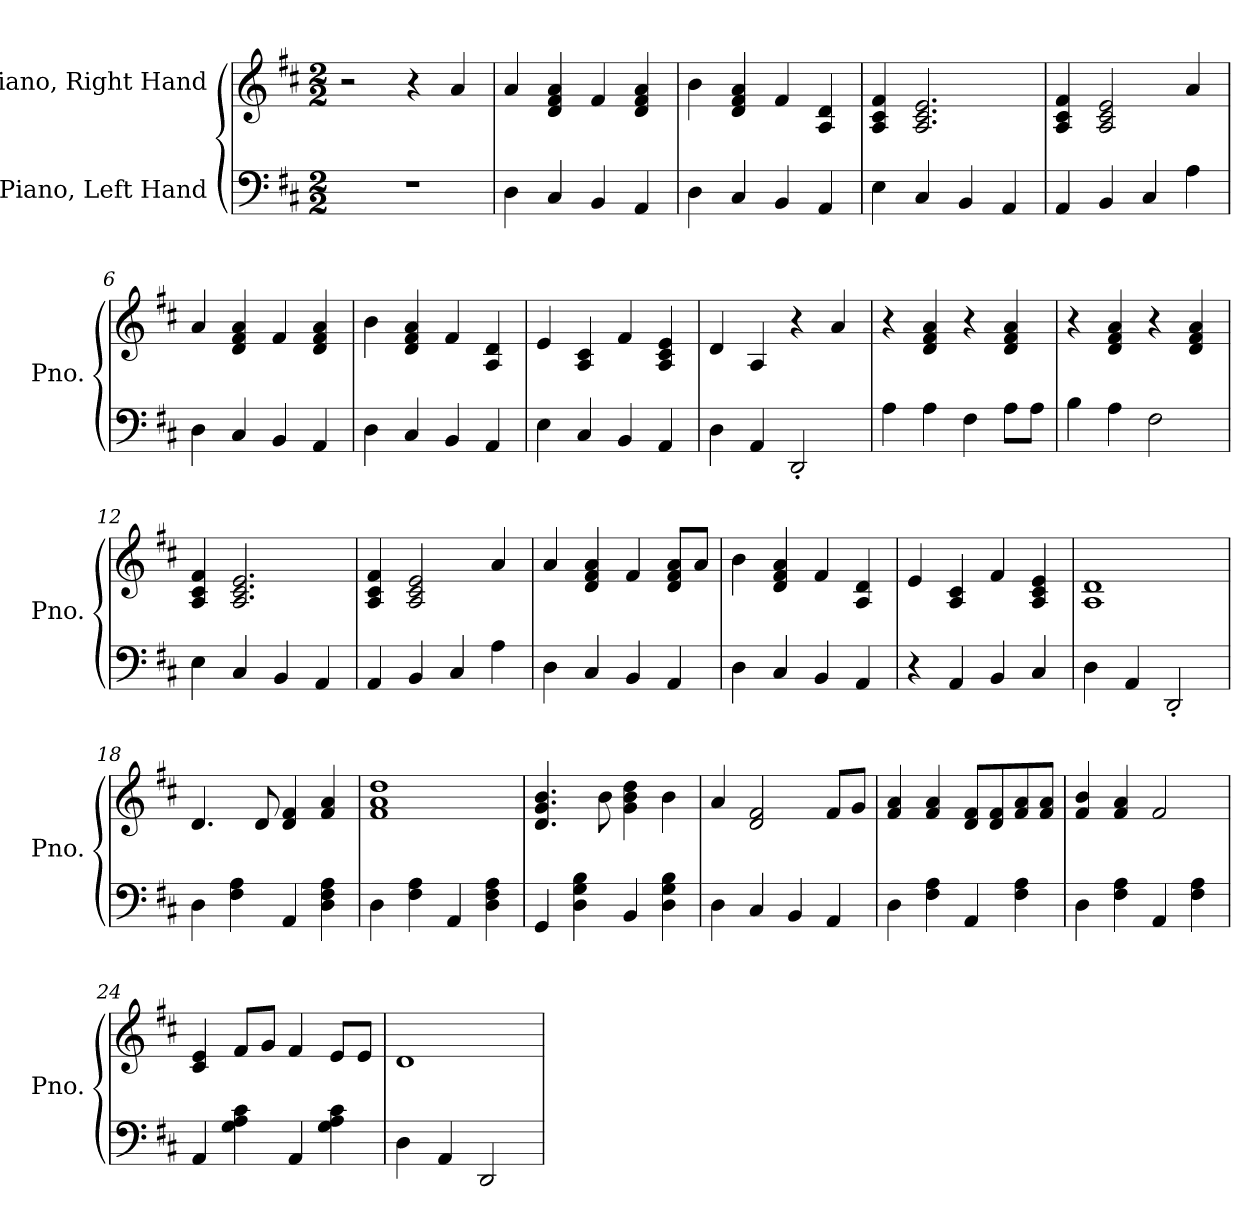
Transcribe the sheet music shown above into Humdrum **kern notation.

**kern	**kern
*part2	*part1
*staff2	*staff1
*I"Piano, Left Hand	*I"Piano, Right Hand
*I'Pno.	*I'Pno.
*clefF4	*clefG2
*k[f#c#]	*k[f#c#]
*M2/2	*M2/2
*MM100	*MM100
=1	=1
1r	2r
.	4r
.	4a/
=2	=2
4D\	4a/
4C#/	4d/ 4f#/ 4a/
4BB/	4f#/
4AA/	4d/ 4f#/ 4a/
=3	=3
4D\	4b\
4C#/	4d/ 4f#/ 4a/
4BB/	4f#/
4AA/	4A/ 4d/
=4	=4
4E\	4A/ 4c#/ 4f#/
4C#/	2.A/ 2.c#/ 2.e/
4BB/	.
4AA/	.
=5	=5
4AA/	4A/ 4c#/ 4f#/
4BB/	2A/ 2c#/ 2e/
4C#/	.
4A\	4a/
=6	=6
4D\	4a/
4C#/	4d/ 4f#/ 4a/
4BB/	4f#/
4AA/	4d/ 4f#/ 4a/
=7	=7
4D\	4b\
4C#/	4d/ 4f#/ 4a/
4BB/	4f#/
4AA/	4A/ 4d/
!!LO:LB:g=z
=8	=8
4E\	4e/
4C#/	4A/ 4c#/
4BB/	4f#/
4AA/	4A/ 4c#/ 4e/
=9	=9
4D\	4d/
4AA/	4A/
2DD'/	4r
.	4a/
=10	=10
4A\	4r
4A\	4d/ 4f#/ 4a/
4F#\	4r
8A\L	4d/ 4f#/ 4a/
8A\J	.
=11	=11
4B\	4r
4A\	4d/ 4f#/ 4a/
2F#\	4r
.	4d/ 4f#/ 4a/
=12	=12
4E\	4A/ 4c#/ 4f#/
4C#/	2.A/ 2.c#/ 2.e/
4BB/	.
4AA/	.
=13	=13
4AA/	4A/ 4c#/ 4f#/
4BB/	2A/ 2c#/ 2e/
4C#/	.
4A\	4a/
=14	=14
4D\	4a/
4C#/	4d/ 4f#/ 4a/
4BB/	4f#/
4AA/	8d/ 8f#/ 8a/L
.	8a/J
=15	=15
4D\	4b\
4C#/	4d/ 4f#/ 4a/
4BB/	4f#/
4AA/	4A/ 4d/
!!LO:LB:g=z
=16	=16
4r	4e/
4AA/	4A/ 4c#/
4BB/	4f#/
4C#/	4A/ 4c#/ 4e/
=17	=17
4D\	1A 1d
4AA/	.
2DD'/	.
=18	=18
4D\	4.d/
4F#\ 4A\	.
.	8d/
4AA/	4d/ 4f#/
4D\ 4F#\ 4A\	4f#/ 4a/
=19	=19
4D\	1f# 1a 1dd
4F#\ 4A\	.
4AA/	.
4D\ 4F#\ 4A\	.
=20	=20
4GG/	4.d/ 4.g/ 4.b/
4D\ 4G\ 4B\	.
.	8b\
4BB/	4g\ 4b\ 4dd\
4D\ 4G\ 4B\	4b\
=21	=21
4D\	4a/
4C#/	2d/ 2f#/
4BB/	.
4AA/	8f#/L
.	8g/J
=22	=22
4D\	4f#/ 4a/
4F#\ 4A\	4f#/ 4a/
4AA/	8d/ 8f#/L
.	8d/ 8f#/
4F#\ 4A\	8f#/ 8a/
.	8f#/ 8a/J
=23	=23
4D\	4f#/ 4b/
4F#\ 4A\	4f#/ 4a/
4AA/	2f#/
4F#\ 4A\	.
!!LO:LB:g=z
=24	=24
4AA/	4c#/ 4e/
4G\ 4A\ 4c#\	8f#/L
.	8g/J
4AA/	4f#/
4G\ 4A\ 4c#\	8e/L
.	8e/J
=25	=25
4D\	1d
4AA/	.
2DD/	.
=	=
*-	*-
